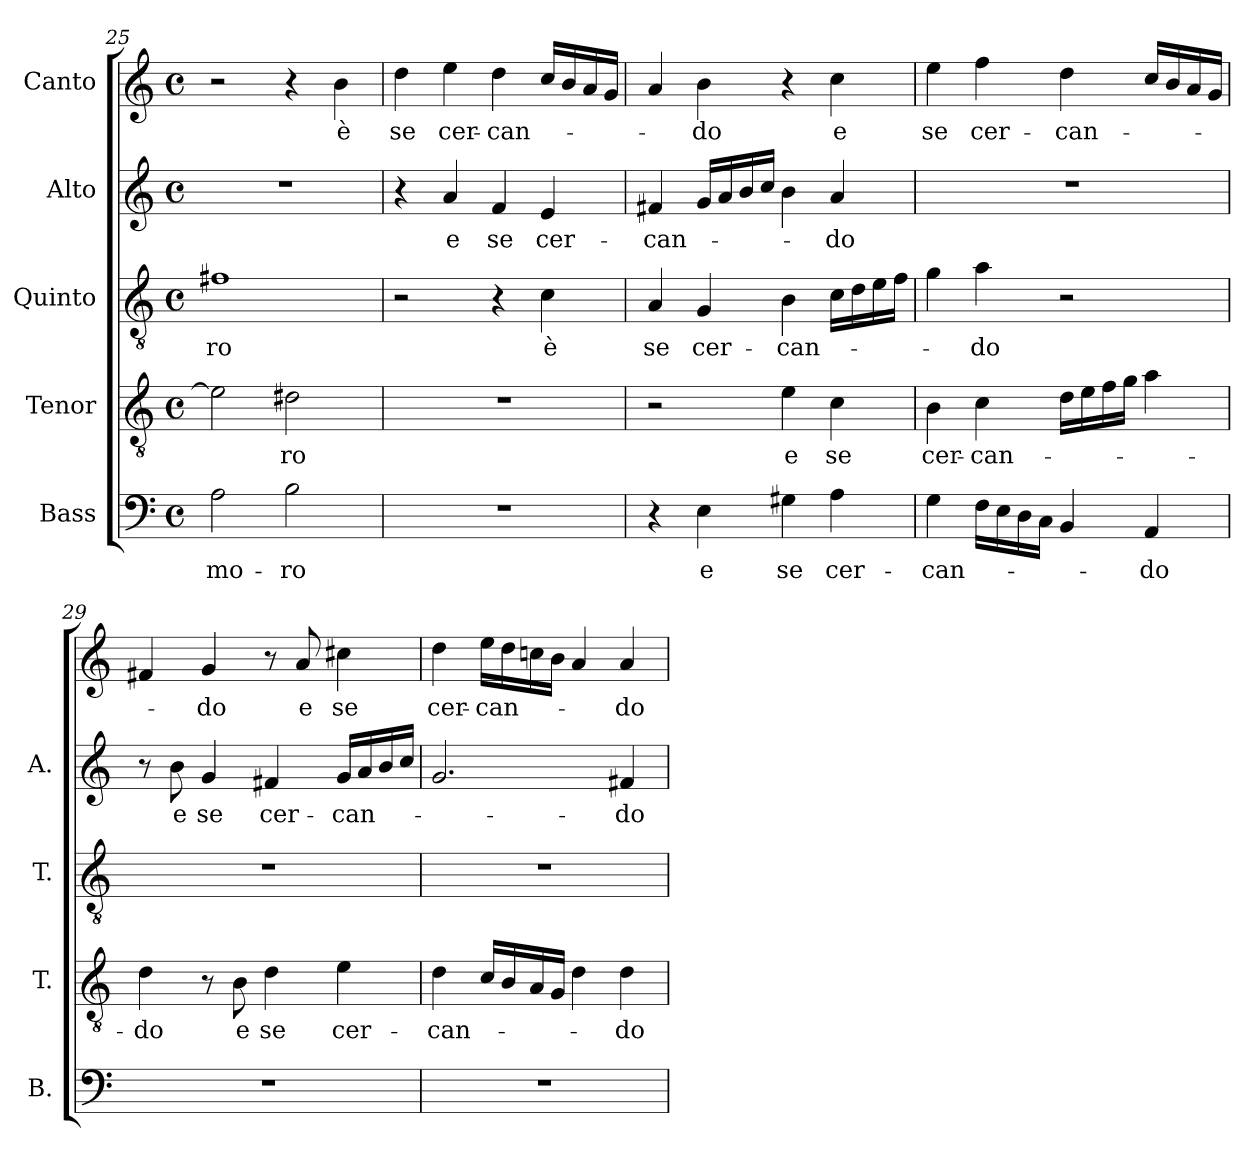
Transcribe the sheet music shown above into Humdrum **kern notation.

**kern	**text	**kern	**text	**kern	**text	**kern	**text	**kern	**text
*part5	*part5	*part4	*part4	*part3	*part3	*part2	*part2	*part1	*part1
*staff5	*staff5	*staff4	*staff4	*staff3	*staff3	*staff2	*staff2	*staff1	*staff1
*I"Bass	*	*I"Tenor	*	*I"Quinto	*	*I"Alto	*	*I"Canto	*
*I'B.	*	*I'T.	*	*I'T.	*	*I'A.	*	*	*
!!LO:PB:g=z
*clefF4	*	*clefGv2	*	*clefGv2	*	*clefG2	*	*clefG2	*
*	*	*ITrd7c12	*	*ITrd7c12	*	*	*	*	*
*k[]	*	*k[]	*	*k[]	*	*k[]	*	*k[]	*
*C:	*	*C:	*	*C:	*	*C:	*	*C:	*
*M4/4	*	*M4/4	*	*M4/4	*	*M4/4	*	*M4/4	*
*met(c)	*	*met(c)	*	*met(c)	*	*met(c)	*	*met(c)	*
=25	=25	=25	=25	=25	=25	=25	=25	=25	=25
!	!LO:LY:b:color=#000000	!	!	!	!	!	!	!	!
!	!	!	!	!	!LO:LY:b:color=#000000	!	!	!	!
2Ai\	mo-	2Ei\]	.	1F#Xi	-ro	1r	.	2r	.
!	!LO:LY:b:color=#000000	!	!	!	!	!	!	!	!
!	!	!	!LO:LY:b:color=#000000	!	!	!	!	!	!
2Bi\	-ro	2D#Xi\	-ro	.	.	.	.	4r	.
!	!	!	!	!	!	!	!	!	!LO:LY:b:color=#000000
.	.	.	.	.	.	.	.	4bi\	è
=26	=26	=26	=26	=26	=26	=26	=26	=26	=26
!	!	!	!	!	!	!	!	!	!LO:LY:b:color=#000000
1r	.	1r	.	2r	.	4r	.	4ddi\	se
!	!	!	!	!	!	!	!LO:LY:b:color=#000000	!	!
!	!	!	!	!	!	!	!	!	!LO:LY:b:color=#000000
.	.	.	.	.	.	4ai/	e	4eei\	cer-
!	!	!	!	!	!	!	!LO:LY:b:color=#000000	!	!
!	!	!	!	!	!	!	!	!	!LO:LY:b:color=#000000
.	.	.	.	4r	.	4fi/	se	4ddi\	-can-
!	!	!	!	!	!LO:LY:b:color=#000000	!	!	!	!
!	!	!	!	!	!	!	!LO:LY:b:color=#000000	!	!
.	.	.	.	4Ci\	è	4ei/	cer-	16cci/LL	.
.	.	.	.	.	.	.	.	16bi/	.
.	.	.	.	.	.	.	.	16ai/	.
.	.	.	.	.	.	.	.	16gi/JJ	.
=27	=27	=27	=27	=27	=27	=27	=27	=27	=27
!	!	!	!	!	!LO:LY:b:color=#000000	!	!	!	!
!	!	!	!	!	!	!	!LO:LY:b:color=#000000	!	!
4r	.	2r	.	4AAi/	se	4f#Xi/	-can-	4ai/	.
!	!LO:LY:b:color=#000000	!	!	!	!	!	!	!	!
!	!	!	!	!	!LO:LY:b:color=#000000	!	!	!	!
!	!	!	!	!	!	!	!	!	!LO:LY:b:color=#000000
4Ei\	e	.	.	4GGi/	cer-	16gi/LL	.	4bi\	-do
.	.	.	.	.	.	16ai/	.	.	.
.	.	.	.	.	.	16bi/	.	.	.
.	.	.	.	.	.	16cci/JJ	.	.	.
!	!LO:LY:b:color=#000000	!	!	!	!	!	!	!	!
!	!	!	!LO:LY:b:color=#000000	!	!	!	!	!	!
!	!	!	!	!	!LO:LY:b:color=#000000	!	!	!	!
4G#Xi\	se	4Ei\	e	4BBi\	-can-	4bi\	.	4r	.
!	!LO:LY:b:color=#000000	!	!	!	!	!	!	!	!
!	!	!	!LO:LY:b:color=#000000	!	!	!	!	!	!
!	!	!	!	!	!	!	!LO:LY:b:color=#000000	!	!
!	!	!	!	!	!	!	!	!	!LO:LY:b:color=#000000
4Ai\	cer-	4Ci\	se	16Ci\LL	.	4ai/	-do	4cci\	e
.	.	.	.	16Di\	.	.	.	.	.
.	.	.	.	16Ei\	.	.	.	.	.
.	.	.	.	16Fi\JJ	.	.	.	.	.
=28	=28	=28	=28	=28	=28	=28	=28	=28	=28
!	!LO:LY:b:color=#000000	!	!	!	!	!	!	!	!
!	!	!	!LO:LY:b:color=#000000	!	!	!	!	!	!
!	!	!	!	!	!	!	!	!	!LO:LY:b:color=#000000
4Gi\	-can-	4BBi\	cer-	4Gi\	.	1r	.	4eei\	se
!	!	!	!LO:LY:b:color=#000000	!	!	!	!	!	!
!	!	!	!	!	!LO:LY:b:color=#000000	!	!	!	!
!	!	!	!	!	!	!	!	!	!LO:LY:b:color=#000000
16Fi\LL	.	4Ci\	-can-	4Ai\	-do	.	.	4ffi\	cer-
16Ei\	.	.	.	.	.	.	.	.	.
16Di\	.	.	.	.	.	.	.	.	.
16Ci\JJ	.	.	.	.	.	.	.	.	.
!	!	!	!	!	!	!	!	!	!LO:LY:b:color=#000000
4BBi/	.	16Di\LL	.	2r	.	.	.	4ddi\	-can-
.	.	16Ei\	.	.	.	.	.	.	.
.	.	16Fi\	.	.	.	.	.	.	.
.	.	16Gi\JJ	.	.	.	.	.	.	.
!	!LO:LY:b:color=#000000	!	!	!	!	!	!	!	!
4AAi/	-do	4Ai\	.	.	.	.	.	16cci/LL	.
.	.	.	.	.	.	.	.	16bi/	.
.	.	.	.	.	.	.	.	16ai/	.
.	.	.	.	.	.	.	.	16gi/JJ	.
=29	=29	=29	=29	=29	=29	=29	=29	=29	=29
!	!	!	!LO:LY:b:color=#000000	!	!	!	!	!	!
1r	.	4Di\	-do	1r	.	8r	.	4f#Xi/	.
!	!	!	!	!	!	!	!LO:LY:b:color=#000000	!	!
.	.	.	.	.	.	8bi\	e	.	.
!	!	!	!	!	!	!	!LO:LY:b:color=#000000	!	!
!	!	!	!	!	!	!	!	!	!LO:LY:b:color=#000000
.	.	8r	.	.	.	4gi/	se	4gi/	-do
!	!	!	!LO:LY:b:color=#000000	!	!	!	!	!	!
.	.	8BBi\	e	.	.	.	.	.	.
!	!	!	!LO:LY:b:color=#000000	!	!	!	!	!	!
!	!	!	!	!	!	!	!LO:LY:b:color=#000000	!	!
.	.	4Di\	se	.	.	4f#Xi/	cer-	8r	.
!	!	!	!	!	!	!	!	!	!LO:LY:b:color=#000000
.	.	.	.	.	.	.	.	8ai/	e
!	!	!	!LO:LY:b:color=#000000	!	!	!	!	!	!
!	!	!	!	!	!	!	!LO:LY:b:color=#000000	!	!
!	!	!	!	!	!	!	!	!	!LO:LY:b:color=#000000
.	.	4Ei\	cer-	.	.	16gi/LL	-can-	4cc#Xi\	se
.	.	.	.	.	.	16ai/	.	.	.
.	.	.	.	.	.	16bi/	.	.	.
.	.	.	.	.	.	16cci/JJ	.	.	.
!!LO:LB:g=z
=30	=30	=30	=30	=30	=30	=30	=30	=30	=30
!	!	!	!LO:LY:b:color=#000000	!	!	!	!	!	!
!	!	!	!	!	!	!	!	!	!LO:LY:b:color=#000000
1r	.	4Di\	-can-	1r	.	2.gi/	.	4ddi\	cer-
!	!	!	!	!	!	!	!	!	!LO:LY:b:color=#000000
.	.	16Ci/LL	.	.	.	.	.	16eei\LL	-can-
.	.	16BBi/	.	.	.	.	.	16ddi\	.
.	.	16AAi/	.	.	.	.	.	16ccni\	.
.	.	16GGi/JJ	.	.	.	.	.	16bi\JJ	.
.	.	4Di\	.	.	.	.	.	4ai/	.
!	!	!	!LO:LY:b:color=#000000	!	!	!	!	!	!
!	!	!	!	!	!	!	!LO:LY:b:color=#000000	!	!
!	!	!	!	!	!	!	!	!	!LO:LY:b:color=#000000
.	.	4Di\	-do	.	.	4f#Xi/	-do	4ai/	-do
=	=	=	=	=	=	=	=	=	=
*-	*-	*-	*-	*-	*-	*-	*-	*-	*-
